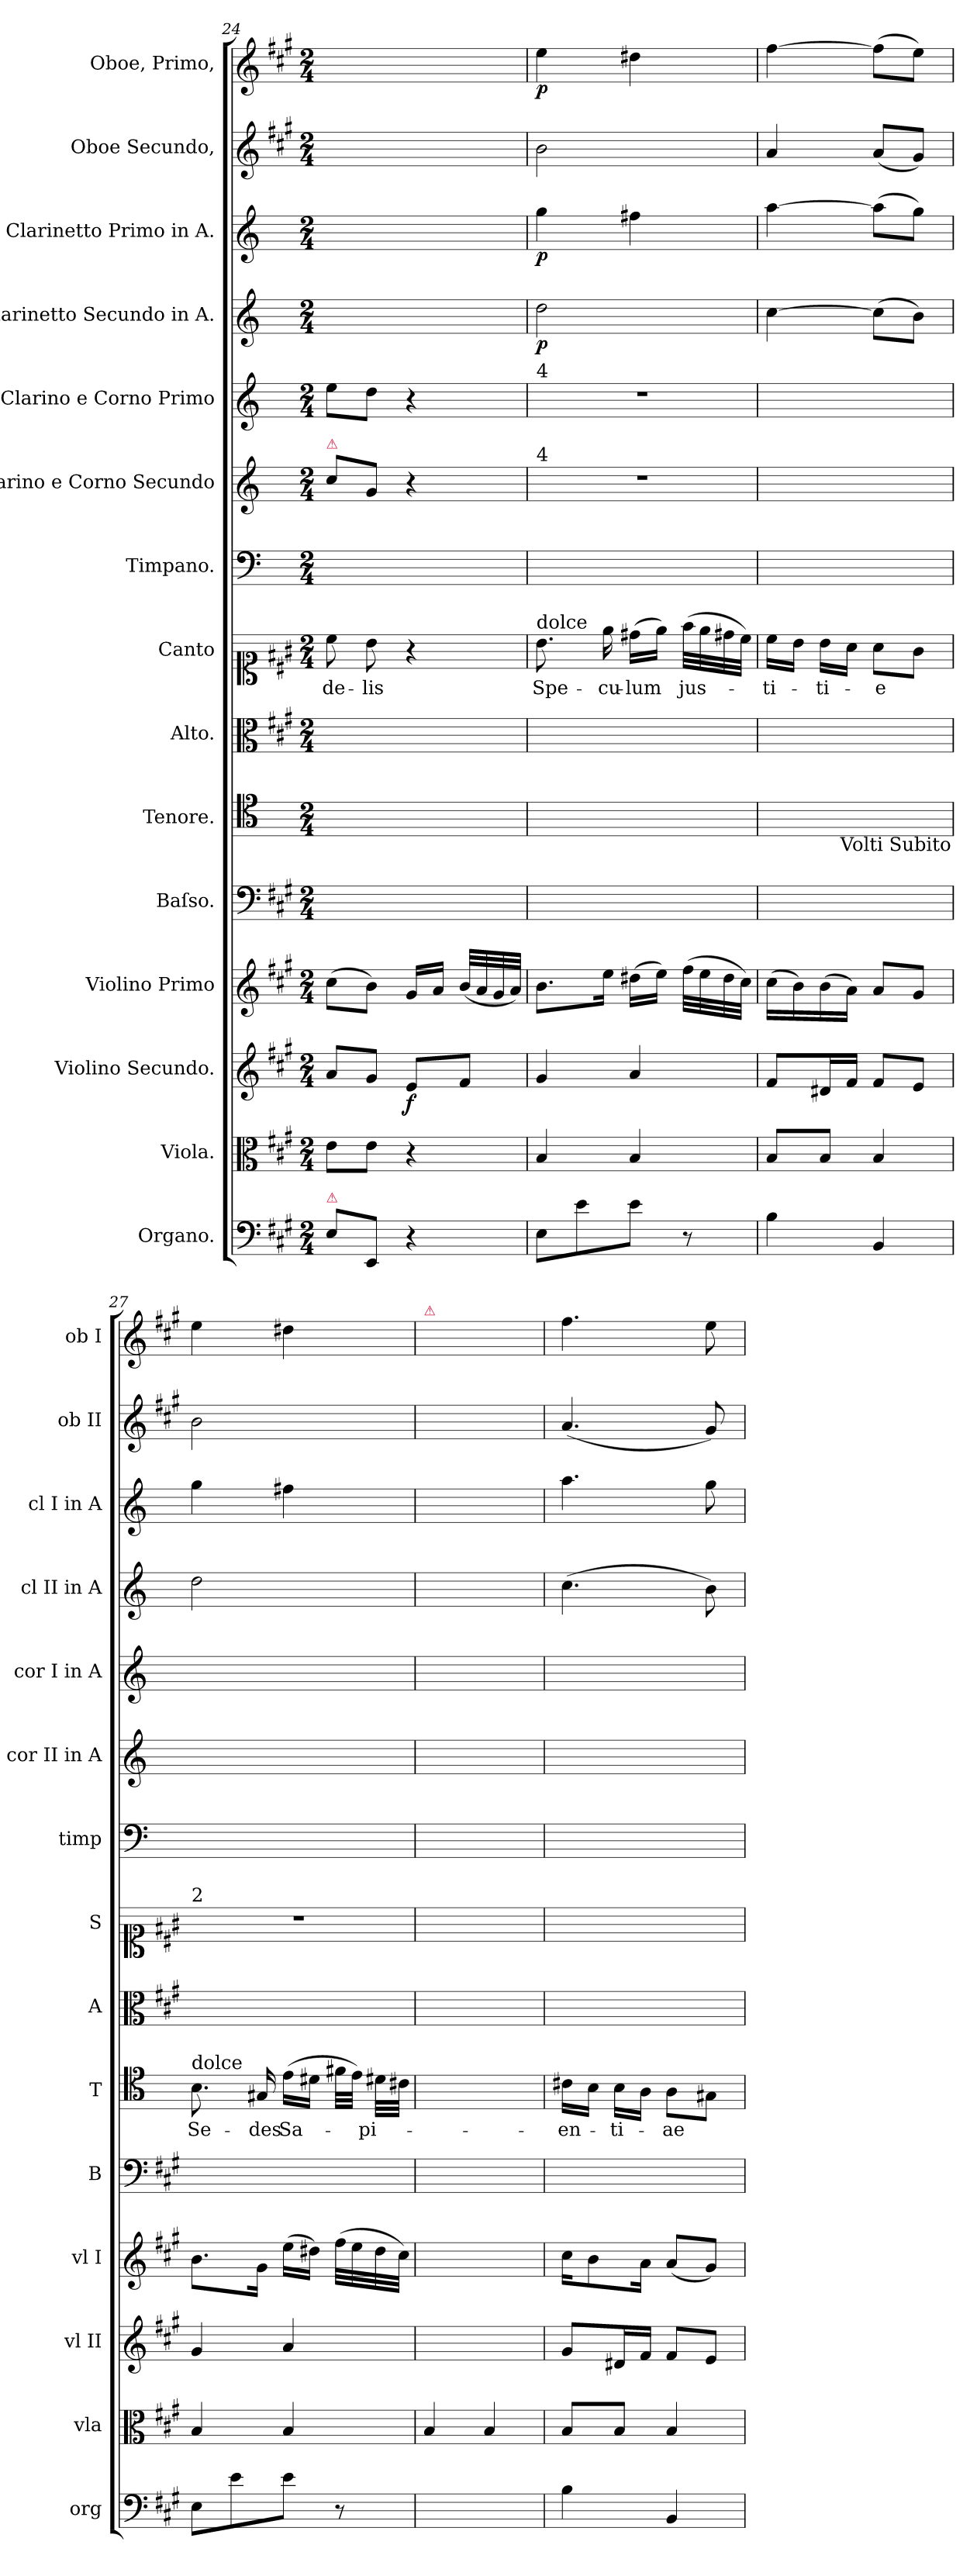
**kern	**kern	**kern	**dynam	**kern	**kern	**kern	**text	**kern	**kern	**text	**kern	**kern	**kern	**kern	**dynam	**kern	**dynam	**kern	**kern	**dynam
*part15	*part14	*part13	*part13	*part12	*part11	*part10	*part10	*part9	*part8	*part8	*part7	*part6	*part5	*part4	*part4	*part3	*part3	*part2	*part1	*part1
*staff15	*staff14	*staff13	*staff13	*staff12	*staff11	*staff10	*staff10	*staff9	*staff8	*staff8	*staff7	*staff6	*staff5	*staff4	*staff4	*staff3	*staff3	*staff2	*staff1	*staff1
*I"Organo.	*I"Viola.	*I"Violino Secundo.	*	*I"Violino Primo	*I"Baſso.	*I"Tenore.	*	*I"Alto.	*I"Canto	*	*I"Timpano.	*I"Clarino e Corno Secundo	*I"Clarino e Corno Primo	*I"Clarinetto Secundo in A.	*	*I"Clarinetto Primo in A.	*	*I"Oboe Secundo,	*I"Oboe, Primo,	*
*I'org	*I'vla	*I'vl II	*	*I'vl I	*I'B	*I'T	*	*I'A	*I'S	*	*I'timp	*I'cor II in A	*I'cor I in A	*I'cl II in A	*	*I'cl I in A	*	*I'ob II	*I'ob I	*
*clefF4	*clefC3	*clefG2	*	*clefG2	*clefF4	*clefC4	*	*clefC3	*clefC1	*	*clefF4	*clefG2	*clefG2	*clefG2	*	*clefG2	*	*clefG2	*clefG2	*
*	*	*	*	*	*	*	*	*	*	*	*	*ITrd2c3	*ITrd2c3	*ITrd2c3	*	*ITrd2c3	*	*	*	*
*k[f#c#g#]	*k[f#c#g#]	*k[f#c#g#]	*	*k[f#c#g#]	*k[f#c#g#]	*	*	*k[f#c#g#]	*k[f#c#g#]	*	*k[]	*k[f#c#g#]	*k[f#c#g#]	*k[f#c#g#]	*	*k[f#c#g#]	*	*k[f#c#g#]	*k[f#c#g#]	*
*A:	*A:	*A:	*	*A:	*A:	*	*	*A:	*A:	*	*	*	*	*	*	*	*	*A:	*A:	*
*M2/4	*M2/4	*M2/4	*	*M2/4	*M2/4	*M2/4	*	*M2/4	*M2/4	*	*M2/4	*M2/4	*M2/4	*M2/4	*	*M2/4	*	*M2/4	*M2/4	*
=24	=24	=24	=24	=24	=24	=24	=24	=24	=24	=24	=24	=24	=24	=24	=24	=24	=24	=24	=24	=24
!	!	!	!	!	!	!	!	!	!	!	!	!LO:TX:a:color=crimson:t=⚠	!	!	!	!	!	!	!	!
!LO:TX:a:color=crimson:t=⚠	!	!	!	!	!	!	!	!	!	!	!	!	!	!	!	!	!	!	!	!
8E\L	8e\L	8a/L	.	(8cc#\L	2ryy	2ryy	.	2ryy	8cc#\	-de-	2ryy	8a\L	8cc#\L	2ryy	.	2ryy	.	2ryy	2ryy	.
8EE/J	8e\J	8g#/J	.	8b\J)	.	.	.	.	8b\	-lis	.	8e/J	8b\J	.	.	.	.	.	.	.
4r	4r	8e/L	f	16g#/LL	.	.	.	.	4r	.	.	4r	4r	.	.	.	.	.	.	.
.	.	.	.	16a/JJ	.	.	.	.	.	.	.	.	.	.	.	.	.	.	.	.
.	.	8f#/J	.	(32b/LLL	.	.	.	.	.	.	.	.	.	.	.	.	.	.	.	.
.	.	.	.	32a/	.	.	.	.	.	.	.	.	.	.	.	.	.	.	.	.
.	.	.	.	32g#/	.	.	.	.	.	.	.	.	.	.	.	.	.	.	.	.
.	.	.	.	32a/JJJ)	.	.	.	.	.	.	.	.	.	.	.	.	.	.	.	.
=25	=25	=25	=25	=25	=25	=25	=25	=25	=25	=25	=25	=25	=25	=25	=25	=25	=25	=25	=25	=25
!	!	!	!	!	!	!	!	!	!	!	!	!	!LO:TX:a:t=4	!	!	!	!	!	!	!
!	!	!	!	!	!	!	!	!	!	!	!	!LO:TX:a:t=4	!	!	!	!	!	!	!	!
!	!	!	!	!	!	!	!	!	!LO:TX:a:t=dolce	!	!	!	!	!	!	!	!	!	!	!
!	!	!	!LO:DY:b	!	!	!	!	!	!	!	!	!LO:N:vis=00	!LO:N:vis=00	!	!LO:DY:b	!	!	!	!	!LO:DY:b
8E\L	4B/	4g#/	piano	8.b\L	2ryy	2ryy	.	2ryy	8.b\	Spe-	2ryy	2r	2r	2b\	p	4ee\	p	2b\	4ee\	p
8e\	.	.	.	.	.	.	.	.	.	.	.	.	.	.	.	.	.	.	.	.
.	.	.	.	16ee\Jk	.	.	.	.	16ee\	-cu-	.	.	.	.	.	.	.	.	.	.
8e\J	4B/	4a/	.	(16dd#X\LL	.	.	.	.	(16dd#X\LL	-lum	.	.	.	.	.	4dd#X\	.	.	4dd#X\	.
.	.	.	.	16ee\JJ)	.	.	.	.	16ee\JJ)	.	.	.	.	.	.	.	.	.	.	.
8r	.	.	.	(32ff#\LLL	.	.	.	.	(32ff#\LLL	jus-	.	.	.	.	.	.	.	.	.	.
.	.	.	.	32ee\	.	.	.	.	32ee\	.	.	.	.	.	.	.	.	.	.	.
.	.	.	.	32dd#\	.	.	.	.	32dd#X\	.	.	.	.	.	.	.	.	.	.	.
.	.	.	.	32cc#\JJJ)	.	.	.	.	32cc#\JJJ)	.	.	.	.	.	.	.	.	.	.	.
=26	=26	=26	=26	=26	=26	=26	=26	=26	=26	=26	=26	=26	=26	=26	=26	=26	=26	=26	=26	=26
4B\	8B/L	8f#/L	.	(16cc#\LL	2ryy	2ryy	.	2ryy	16cc#\LL	-ti-	2ryy	2ryy	2ryy	[4a\	.	[4ff#\	.	4a/	[4ff#\	.
.	.	.	.	16b\)	.	.	.	.	16b\JJ	.	.	.	.	.	.	.	.	.	.	.
.	8B/J	16d#X/L	.	(16b\	.	.	.	.	16b\LL	-ti-	.	.	.	.	.	.	.	.	.	.
.	.	16f#/JJ	.	16a\JJ)	.	.	.	.	16a\JJ	.	.	.	.	.	.	.	.	.	.	.
4BB/	4B/	8f#/L	.	8a/L	.	.	.	.	8a\L	-e	.	.	.	(8a\L]	.	(8ff#\L]	.	(8a/L	(8ff#\L]	.
.	.	8e/J	.	8g#/J	.	.	.	.	8g#\J	.	.	.	.	8g#\J)	.	8ee\J)	.	8g#/J)	8ee\J)	.
!	!	!	!	!	!	!LO:TX:b:rj:t=Volti Subito	!	!	!	!	!	!	!	!	!	!	!	!	!	!
=27	=27	=27	=27	=27	=27	=27	=27	=27	=27	=27	=27	=27	=27	=27	=27	=27	=27	=27	=27	=27
!	!	!	!	!	!	!	!	!	!LO:TX:a:t=2	!	!	!	!	!	!	!	!	!	!	!
!	!	!	!	!	!	!LO:TX:a:t=dolce	!	!	!	!	!	!	!	!	!	!	!	!	!	!
!	!	!	!	!	!	!	!	!	!LO:N:vis=0	!	!	!	!	!	!	!	!	!	!	!
8E\L	4B/	4g#/	.	8.b\L	2ryy	8.B\	Se-	2ryy	2r	.	2ryy	2ryy	2ryy	2b\	.	4ee\	.	2b\	4ee\	.
8e\	.	.	.	.	.	.	.	.	.	.	.	.	.	.	.	.	.	.	.	.
.	.	.	.	16g#\Jk	.	16G#/	-des	.	.	.	.	.	.	.	.	.	.	.	.	.
8e\J	4B/	4a/	.	(16ee\LL	.	(16e\LL	Sa-	.	.	.	.	.	.	.	.	4dd#X\	.	.	4dd#X\	.
.	.	.	.	16dd#X\JJ)	.	16d#X\JJ	.	.	.	.	.	.	.	.	.	.	.	.	.	.
8r	.	.	.	(32ff#\LLL	.	32f#\LLL	.	.	.	.	.	.	.	.	.	.	.	.	.	.
.	.	.	.	32ee\	.	32e\JJJ)	.	.	.	.	.	.	.	.	.	.	.	.	.	.
.	.	.	.	32dd#\	.	32d#X\LLL	-pi-	.	.	.	.	.	.	.	.	.	.	.	.	.
.	.	.	.	32cc#\JJJ)	.	32c#\JJJ	.	.	.	.	.	.	.	.	.	.	.	.	.	.
=28	=28	=28	=28	=28	=28	=28	=28	=28	=28	=28	=28	=28	=28	=28	=28	=28	=28	=28	=28	=28
!	!	!	!	!	!	!	!	!	!	!	!	!	!	!	!	!	!	!	!LO:TX:a:color=crimson:t=⚠	!
2ryy	4B/	2ryy	.	2ryy	2ryy	2ryy	.	2ryy	2ryy	.	2ryy	2ryy	2ryy	2ryy	.	2ryy	.	2ryy	2ryy	.
.	4B/	.	.	.	.	.	.	.	.	.	.	.	.	.	.	.	.	.	.	.
=29	=29	=29	=29	=29	=29	=29	=29	=29	=29	=29	=29	=29	=29	=29	=29	=29	=29	=29	=29	=29
4B\	8B/L	8g#/L	.	16cc#\KL	2ryy	16c#\LL	-en-	2ryy	2ryy	.	2ryy	2ryy	2ryy	(4.a\	.	4.ff#\	.	(4.a/	4.ff#\	.
.	.	.	.	8b\	.	16B\JJ	.	.	.	.	.	.	.	.	.	.	.	.	.	.
.	8B/J	16d#X/L	.	.	.	16B\LL	-ti-	.	.	.	.	.	.	.	.	.	.	.	.	.
.	.	16f#/JJ	.	16a\Jk	.	16A\JJ	.	.	.	.	.	.	.	.	.	.	.	.	.	.
4BB/	4B/	8f#/L	.	(8a/L	.	8A\L	-ae	.	.	.	.	.	.	.	.	.	.	.	.	.
.	.	8e/J	.	8g#/J)	.	8G#\J	.	.	.	.	.	.	.	8g#\)	.	8ee\	.	8g#/)	8ee\	.
=	=	=	=	=	=	=	=	=	=	=	=	=	=	=	=	=	=	=	=	=
*-	*-	*-	*-	*-	*-	*-	*-	*-	*-	*-	*-	*-	*-	*-	*-	*-	*-	*-	*-	*-
